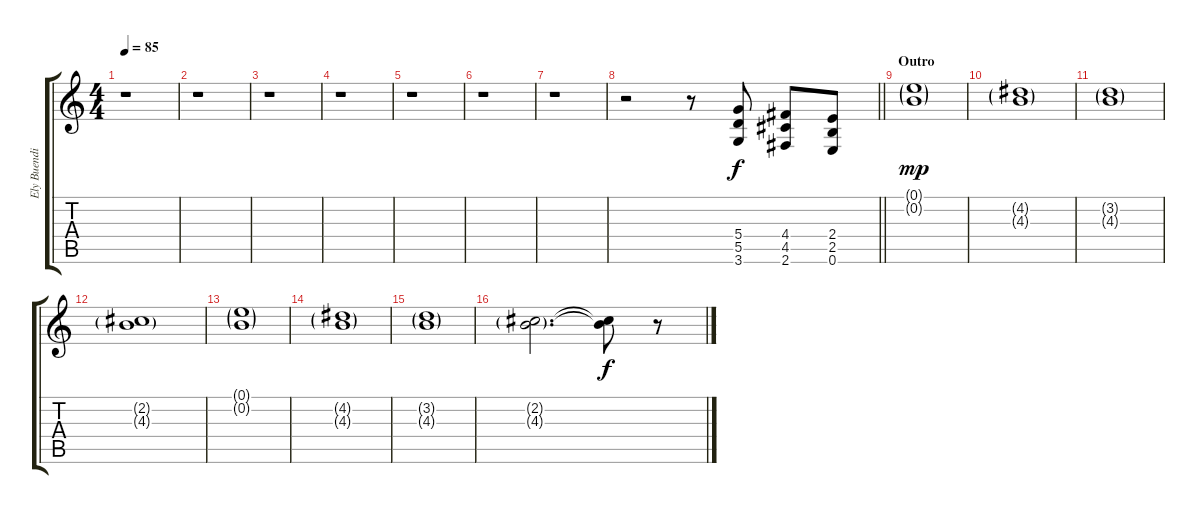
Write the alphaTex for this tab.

\track ("Ely Buendia" "Ely Buendi") {instrument overdrivenguitar}
\staff {score tabs}
\tuning (E4 B3 G3 D3 A2 E2) {hide}
\ts (4 4)
\tempo 85
\clef g2
\ks c
r.1{dy f} |
r.1 |
r.1 |
r.1 |
r.1 |
r.1 |
r.1 |
\barLineRight lightlight
r.2 r.8 (5.4 5.5 3.6).8 (4.4 4.5 2.6).8 (2.4 2.5 0.6).8 |
\section ("" "Outro")
(0.1{g} 0.2{g}).1{dy mp} |
(4.2{g} 4.3{g}).1 |
(3.2{g} 4.3{g}).1 |
(2.2{g} 4.3{g}).1 |
(0.1{g} 0.2{g}).1 |
(4.2{g} 4.3{g}).1 |
(3.2{g} 4.3{g}).1 |
(2.2{g} 4.3{g}).2{d} (2.2{t} 4.3{t}).8{dy f} r.8
